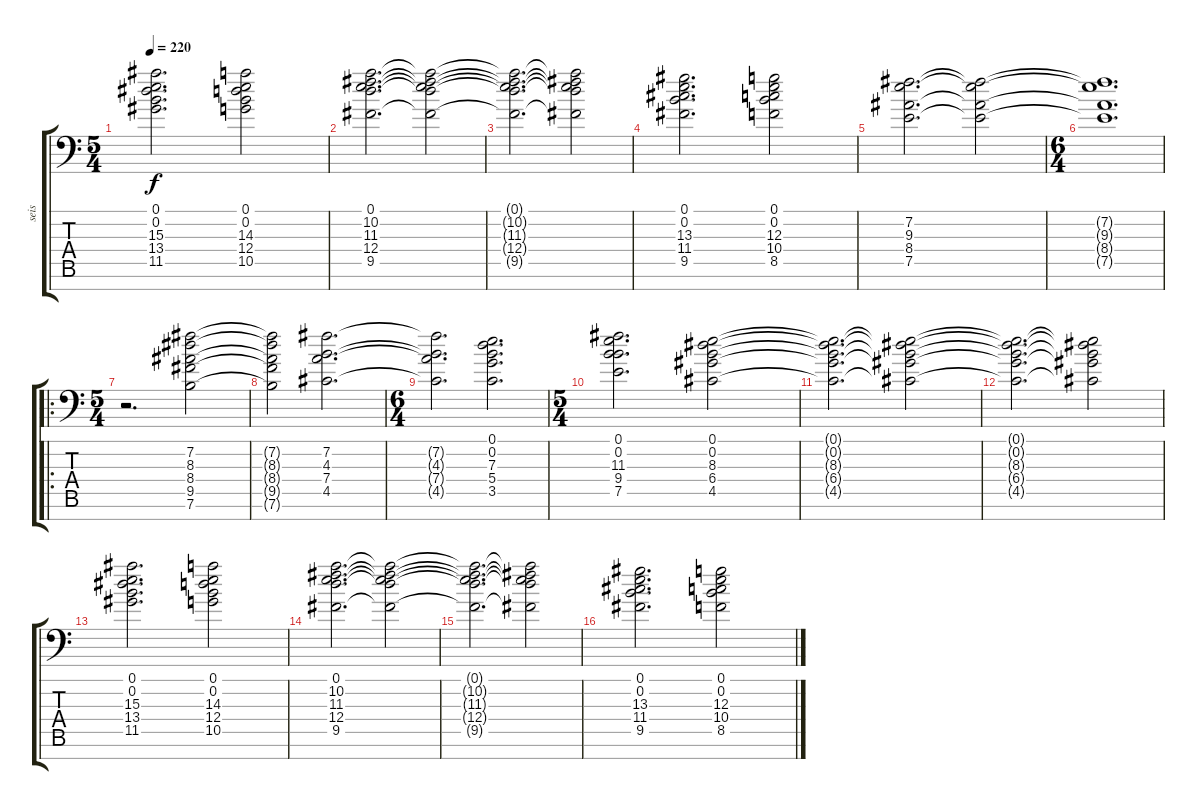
\track ("seis" "seis") {instrument distortionguitar bank 255}
\staff {score tabs}
\tuning (E4 B3 G3 D3 A2 E2 A1) {hide}
\ts (5 4)
\tempo 220
\clef f4
\ks c
(0.1 0.2 15.3 13.4 11.5).2{d dy f} (0.1 0.2 14.3 12.4 10.5).2 |
(0.1 10.2 11.3 12.4 9.5).2{d} (0.1{t} 10.2{t} 11.3{t} 12.4{t} 9.5{t}).2 |
(0.1{t} 10.2{t} 11.3{t} 12.4{t} 9.5{t}).2{d} (0.1{t} 10.2{t} 11.3{t} 12.4{t} 9.5{t}).2 |
(0.1 0.2 13.3 11.4 9.5).2{d} (0.1 0.2 12.3 10.4 8.5).2 |
(7.2 9.3 8.4 7.5).2{d} (7.2{t} 9.3{t} 8.4{t} 7.5{t}).2 |
\ts (6 4)
(7.2{t} 9.3{t} 8.4{t} 7.5{t}).1{d} |
\ro
\ts (5 4)
r.2{d} (7.2 8.3 8.4 9.5 7.6).2 |
(7.2{t} 8.3{t} 8.4{t} 9.5{t} 7.6{t}).2 (7.2 4.3 7.4 4.5).2{d} |
\ts (6 4)
(7.2{t} 4.3{t} 7.4{t} 4.5{t}).2{d} (0.1 0.2 7.3 5.4 3.5).2{d} |
\ts (5 4)
(0.1 0.2 11.3 9.4 7.5).2{d} (0.1 0.2 8.3 6.4 4.5).2 |
(0.1{t} 0.2{t} 8.3{t} 6.4{t} 4.5{t}).2{d} (0.1{t} 0.2{t} 8.3{t} 6.4{t} 4.5{t}).2 |
(0.1{t} 0.2{t} 8.3{t} 6.4{t} 4.5{t}).2{d} (0.1{t} 0.2{t} 8.3{t} 6.4{t} 4.5{t}).2 |
(0.1 0.2 15.3 13.4 11.5).2{d} (0.1 0.2 14.3 12.4 10.5).2 |
(0.1 10.2 11.3 12.4 9.5).2{d} (0.1{t} 10.2{t} 11.3{t} 12.4{t} 9.5{t}).2 |
(0.1{t} 10.2{t} 11.3{t} 12.4{t} 9.5{t}).2{d} (0.1{t} 10.2{t} 11.3{t} 12.4{t} 9.5{t}).2 |
(0.1 0.2 13.3 11.4 9.5).2{d} (0.1 0.2 12.3 10.4 8.5).2
